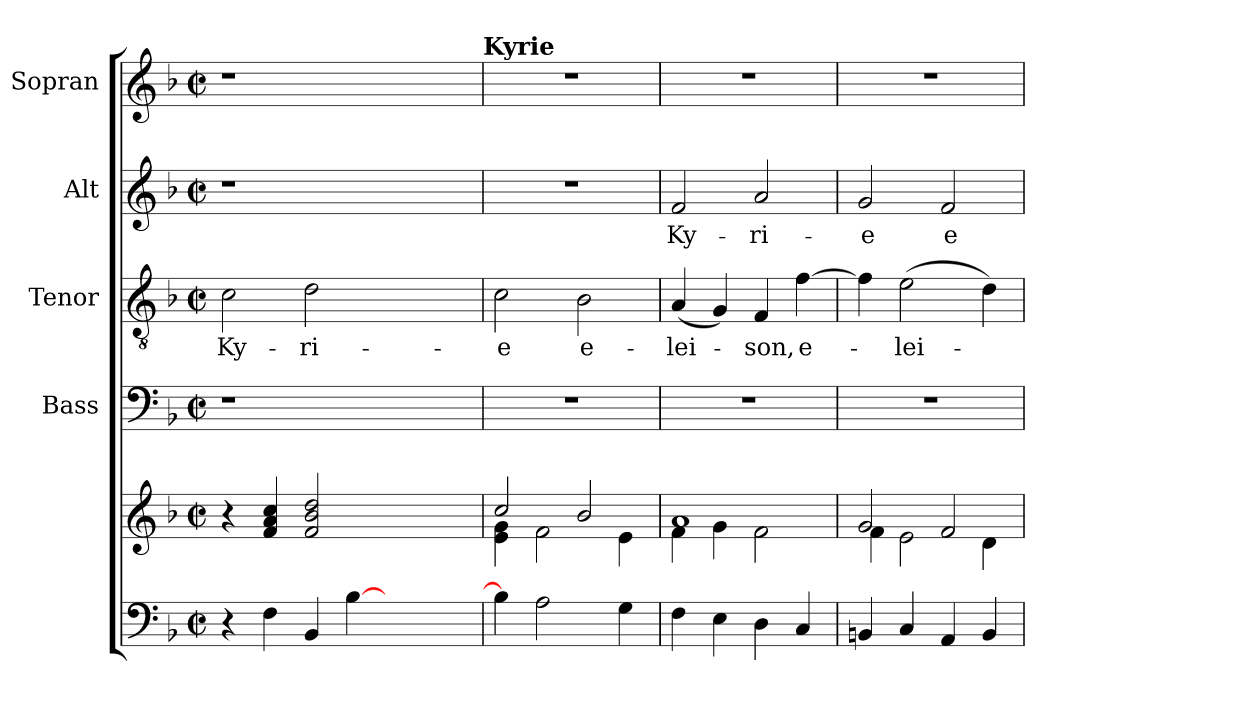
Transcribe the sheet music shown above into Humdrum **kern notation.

**kern	**kern	**kern	**kern	**text	**kern	**text	**kern
*part5	*part5	*part4	*part3	*part3	*part2	*part2	*part1
*staff6	*staff5	*staff4	*staff3	*staff3	*staff2	*staff2	*staff1
*	*	*I"Bass	*I"Tenor	*	*I"Alt	*	*I"Sopran
*	*	*I'B.	*I'T.	*	*I'A.	*	*I'S.
*clefF4	*clefG2	*clefF4	*clefGv2	*	*clefG2	*	*clefG2
*k[b-]	*k[b-]	*k[b-]	*k[b-]	*	*k[b-]	*	*k[b-]
*F:	*F:	*F:	*F:	*	*F:	*	*F:
*M2/2	*M2/2	*M2/2	*M2/2	*	*M2/2	*	*M2/2
*met(c|)	*met(c|)	*met(c|)	*met(c|)	*	*met(c|)	*	*met(c|)
=1	=1	=1	=1	=1	=1	=1	=1
!	!	!	!	!LO:LY:b	!	!	!
4r	4r	1r	2c\	Ky-	1r	.	1r
4F\	4f/ 4a/ 4cc/	.	.	.	.	.	.
!	!	!	!	!LO:LY:b	!	!	!
4BB-/	2f/ 2b-/ 2dd/	.	2d\	-ri-	.	.	.
[4B-\	.	.	.	.	.	.	.
1ryy	1ryy	1ryy	1ryy	.	1ryy	.	1ryy
!	!	!	!	!	!	!	!LO:TX:a:B:t=Kyrie
=2	=2	=2	=2	=2	=2	=2	=2
*	*^	*	*	*	*	*	*
!	!	!	!	!	!LO:LY:b	!	!	!
4B-\]	2cc/	4e\ 4g\	1r	2c\	-e	1r	.	1r
2A\	.	2f\	.	.	.	.	.	.
!	!	!	!	!	!LO:LY:b	!	!	!
.	2b-/	.	.	2B-\	e-	.	.	.
4G\	.	4e\	.	.	.	.	.	.
=3	=3	=3	=3	=3	=3	=3	=3	=3
!	!	!	!	!	!LO:LY:b	!	!LO:LY:b	!
4F\	1a	4f\	1r	(<4A/	-lei-	2f/	Ky-	1r
4E\	.	4g\	.	4G/)	.	.	.	.
!	!	!	!	!	!LO:LY:b	!	!LO:LY:b	!
4D\	.	2f\	.	4F/	-son,	2a/	-ri-	.
!	!	!	!	!	!LO:LY:b	!	!	!
4C/	.	.	.	[4f\	e-	.	.	.
=4	=4	=4	=4	=4	=4	=4	=4	=4
!	!	!	!	!	!	!	!LO:LY:b	!
4BBn/	2g/	4f\	1r	4f\]	.	2g/	-e	1r
!	!	!	!	!	!LO:LY:b	!	!	!
4C/	.	2e\	.	(>2e\	-lei-	.	.	.
!	!	!	!	!	!	!	!LO:LY:b	!
4AA/	2f/	.	.	.	.	2f/	e-	.
4BB/	.	4d\	.	4d\)	.	.	.	.
*	*v	*v	*	*	*	*	*	*
=	=	=	=	=	=	=	=
*-	*-	*-	*-	*-	*-	*-	*-
